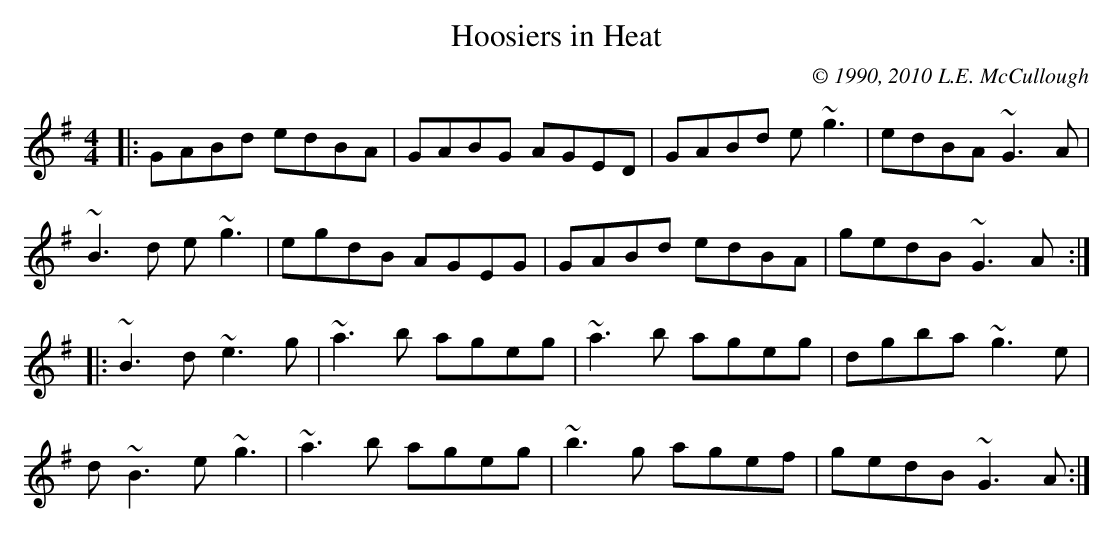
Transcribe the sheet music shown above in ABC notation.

X:1
T:Hoosiers in Heat
C:© 1990, 2010 L.E. McCullough
M:4/4
L:1/8
K:G
|:GABd edBA|GABG AGED|GABd e~g3|edBA ~G3A|
~B3d e~g3|egdB AGEG|GABd edBA|gedB ~G3A:|
|:~B3d ~e3g|~a3b ageg|~a3b ageg|dgba ~g3e|
d~B3 e~g3|~a3b ageg|~b3g agef|gedB ~G3A:|
